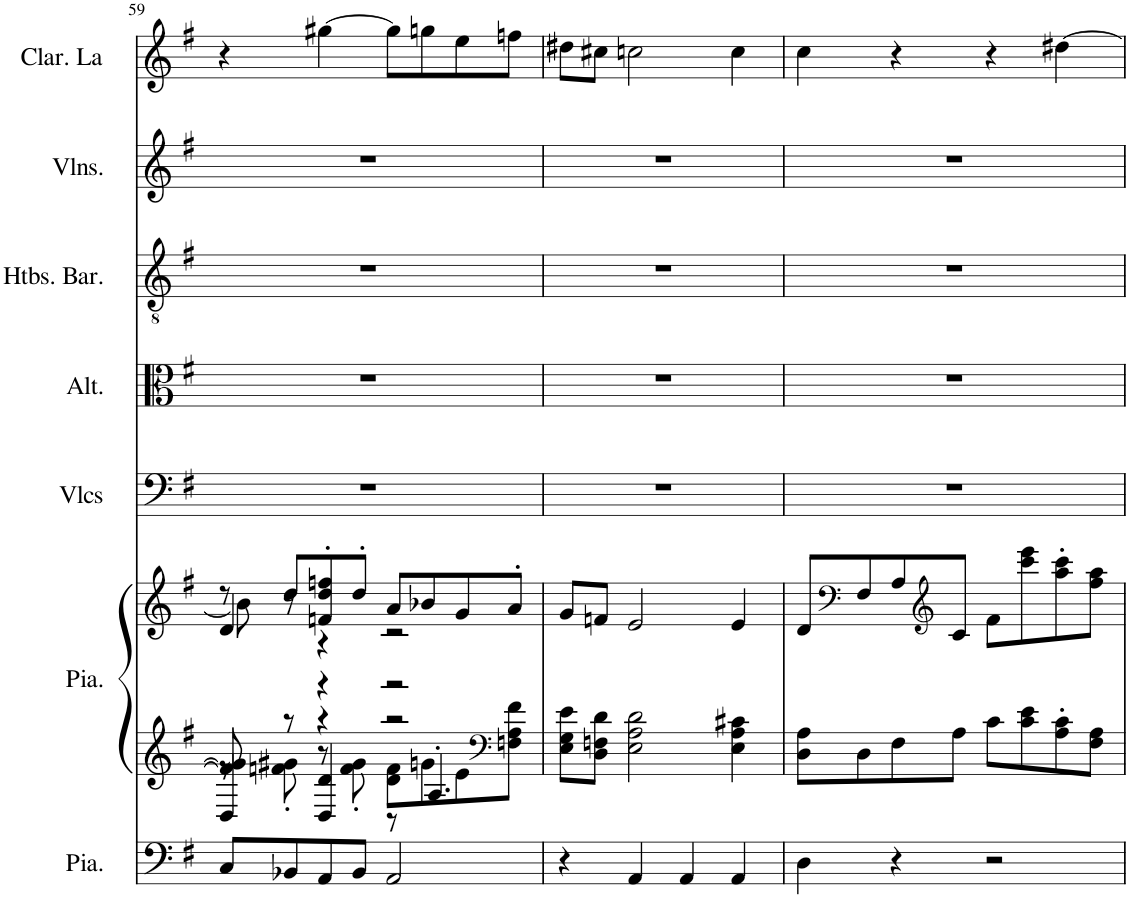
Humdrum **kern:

**kern	**kern	**kern	**kern	**kern	**kern	**kern	**kern
*part7	*part6	*part6	*part5	*part4	*part3	*part2	*part1
*staff8	*staff7	*staff6	*staff5	*staff4	*staff3	*staff2	*staff1
*I"Piano, Pedals	*I"Piano, Organ	*	*I"Violoncelles, Bass	*I"Altos, Tenor	*I"Hautbois Baryton, Alto	*I"Violons, Soprano	*I"Clarinette en La, Soprano solo
*I'Pia.	*I'Pia.	*	*I'Vlcs	*I'Alt.	*I'Htbs. Bar.	*I'Vlns.	*I'Clar. La
!!LO:PB:g=z
*clefF4	*clefG2	*clefG2	*clefF4	*clefC3	*clefGv2	*clefG2	*clefG2
*	*	*	*	*	*	*	*Trd2c3
*k[f#]	*k[f#]	*k[f#]	*k[f#]	*k[f#]	*k[f#]	*k[f#]	*k[f#]
*M4/4	*M4/4	*M4/4	*M4/4	*M4/4	*M4/4	*M4/4	*M4/4
=59	=59	=59	=59	=59	=59	=59	=59
*	*^	*^	*	*	*	*	*
*	*	*^	*	*^	*	*	*	*	*
8C/L	8f/] 8g#/]	8r	4D/	8r	8b-\]	4d/	1r	1r	1r	1r	4r
8BB-X/	8r	8fn\' 8g#X\'	.	8dd/L	8r	.	.	.	.	.	.
8AA/	4r	8r	4D/ 4d/	8fn/' 8dd/' 8ffn/'	4r	4r	.	.	.	.	[4gg#X\
8BB-/J	.	8f\' 8g#\'	.	8dd'/J	.	.	.	.	.	.	.
2AA/	2r	8d\ 8f\L	8r	8a/L	2r	2r	.	.	.	.	8gg#\L]
.	.	8gn\	4.A'/	8b-X/	.	.	.	.	.	.	8ggn\
.	.	8e\	.	8g/	.	.	.	.	.	.	8ee\
*	*clefF4	*	*	*	*	*	*	*	*	*	*
.	.	8Fn\ 8A\ 8f\J	.	8a'/J	.	.	.	.	.	.	8ffn\J
*	*v	*v	*v	*	*	*	*	*	*	*	*
*	*	*v	*v	*v	*	*	*	*	*
=60	=60	=60	=60	=60	=60	=60	=60
4r	8E\ 8G\ 8e\L	8g/L	1r	1r	1r	1r	8dd#X\L
.	8D\ 8Fn\ 8d\J	8fn/J	.	.	.	.	8cc#X\J
4AA/	2E\ 2A\ 2d\	2e/	.	.	.	.	2ccn\
4AA/	.	.	.	.	.	.	.
4AA/	4E\ 4A\ 4c#X\	4e/	.	.	.	.	4cc\
=61	=61	=61	=61	=61	=61	=61	=61
4D\	8D\ 8A\L	8d/L	1r	1r	1r	1r	4cc\
*	*	*clefF4	*	*	*	*	*
.	8D\	8F#/	.	.	.	.	.
4r	8F#\	8A/	.	.	.	.	4r
*	*	*clefG2	*	*	*	*	*
.	8A\J	8c/J	.	.	.	.	.
2r	8c\L	8f#\L	.	.	.	.	4r
.	8c\ 8e\	8ccc\ 8eee\	.	.	.	.	.
.	8A\' 8c\'	8aa\' 8ccc\'	.	.	.	.	[4dd#X\
.	8F#\ 8A\J	8ff#\ 8aa\J	.	.	.	.	.
=	=	=	=	=	=	=	=
*-	*-	*-	*-	*-	*-	*-	*-
